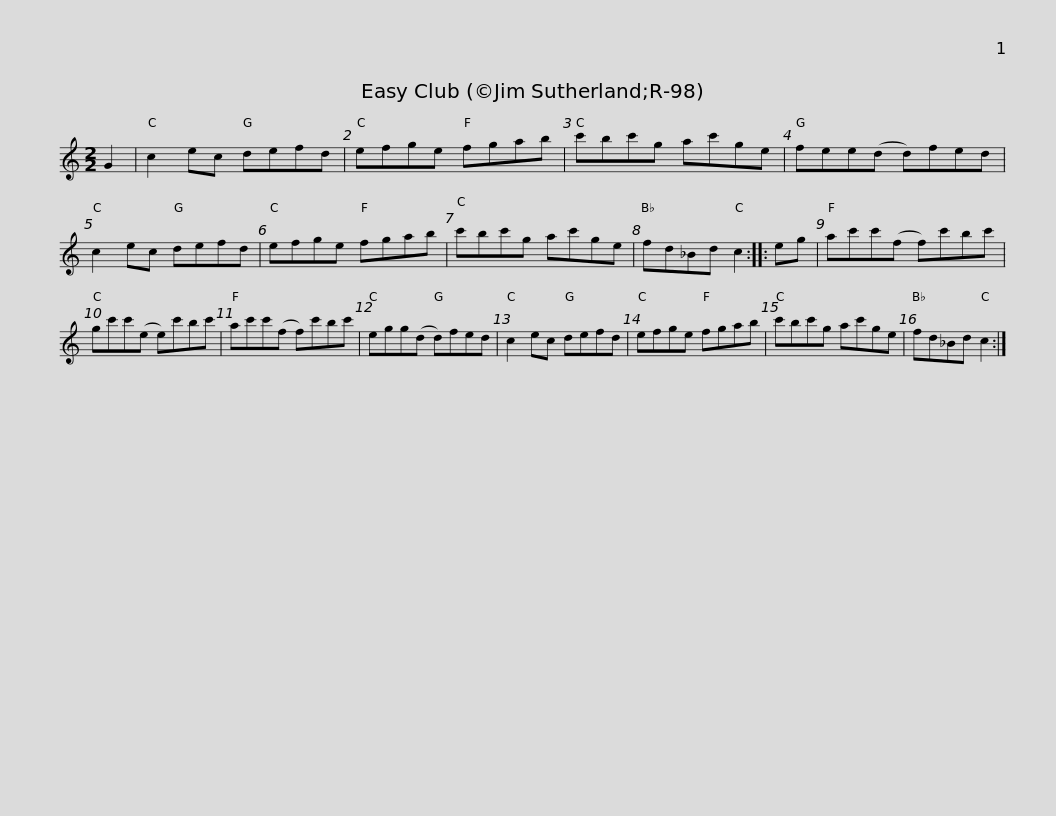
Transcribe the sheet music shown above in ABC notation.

X:1
L:1/8
M:2/2
I:linebreak $
K:C
V:1 treble
V:1
 G2 | c2 ec defd | efge fgab | c'bc'g ac'ge | fee(d d)fed | %5
 c2 ec defd |$ efge fgab | c'bc'g ac'ge | fd_Bd c2 :: eg | %10
 ac'c'(f f)c'bc' | gc'c'(e e)c'bc' |$ ac'c'(f f)c'bc' | egg(d d)fed | c2 ec defd | %15
 efge fgab | c'bc'g ac'ge |$ fd_Bd c2 :| %18
